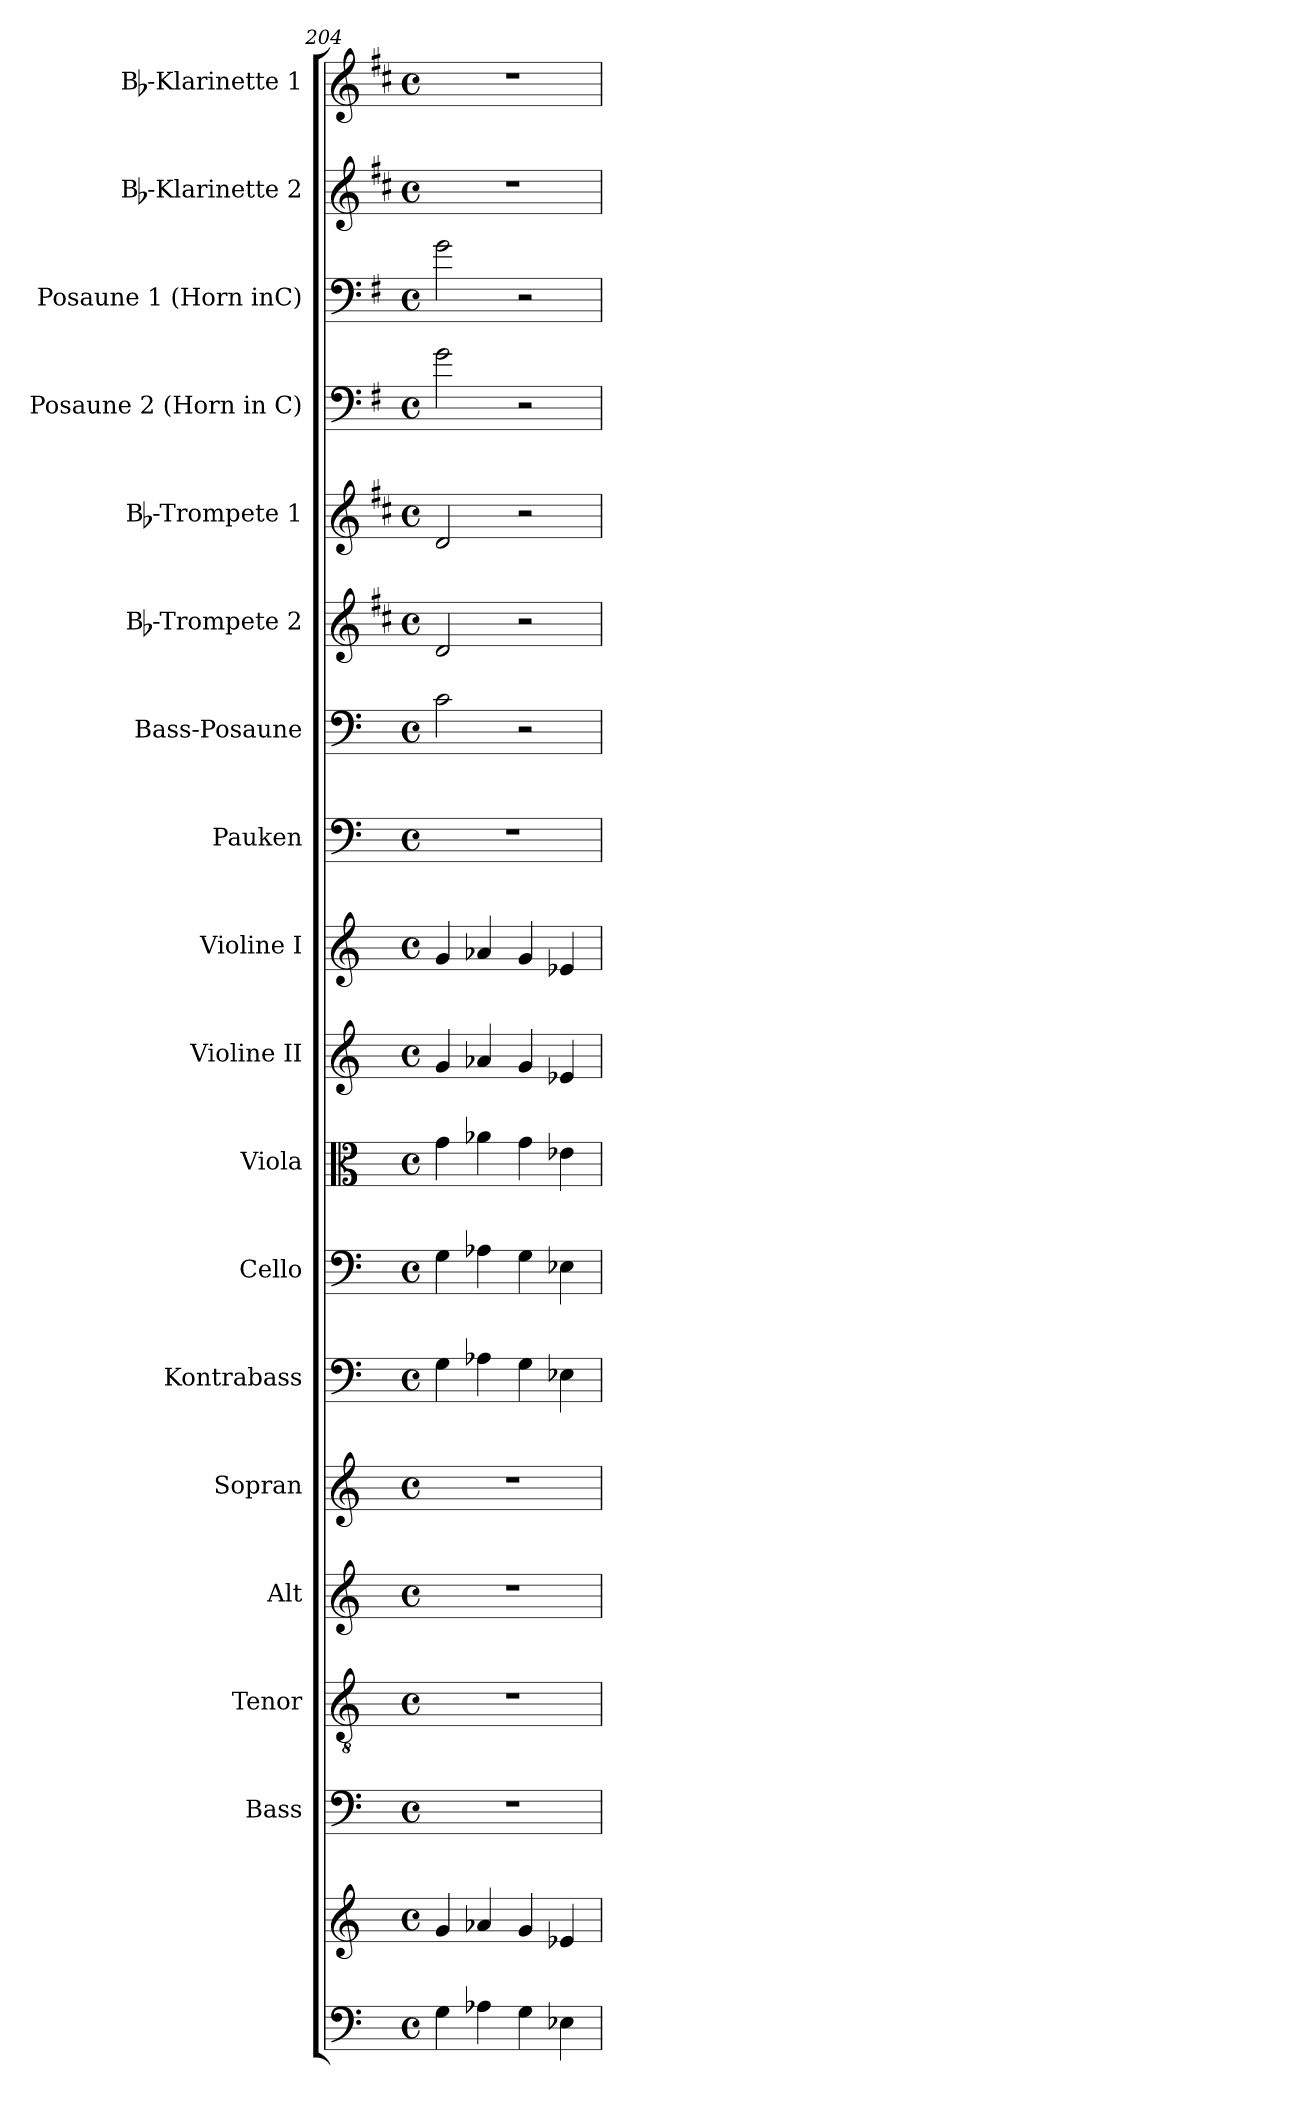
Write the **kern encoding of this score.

**kern	**kern	**kern	**kern	**kern	**kern	**kern	**kern	**kern	**kern	**kern	**kern	**kern	**kern	**kern	**kern	**kern	**kern	**kern
*part18	*part18	*part17	*part16	*part15	*part14	*part13	*part12	*part11	*part10	*part9	*part8	*part7	*part6	*part5	*part4	*part3	*part2	*part1
*staff19	*staff18	*staff17	*staff16	*staff15	*staff14	*staff13	*staff12	*staff11	*staff10	*staff9	*staff8	*staff7	*staff6	*staff5	*staff4	*staff3	*staff2	*staff1
*	*	*I"Bass	*I"Tenor	*I"Alt	*I"Sopran	*I"Kontrabass	*I"Cello	*I"Viola	*I"Violine II	*I"Violine I	*I"Pauken	*I"Bass-Posaune	*I"Bb-Trompete 2	*I"Bb-Trompete 1	*I"Posaune 2 (Horn in C)	*I"Posaune 1 (Horn inC)	*I"Bb-Klarinette 2	*I"Bb-Klarinette 1
*	*	*I'B.	*I'T.	*I'A.	*I'S.	*I'Kb.	*	*I'Vla.	*I'Vl. II	*I'Vl. I	*I'Pk.	*I'B-Pos.	*I'Bb Trp. 2	*I'Bb Trp. 1	*I'Pos. 2	*I'Pos. 1	*I'Bb Kl. 2	*I'Bb Kl. 1
*clefF4	*clefG2	*clefF4	*clefGv2	*clefG2	*clefG2	*clefF4	*clefF4	*clefC3	*clefG2	*clefG2	*clefF4	*clefF4	*clefG2	*clefG2	*clefF4	*clefF4	*clefG2	*clefG2
*	*	*	*	*	*	*ITrd7c12	*	*	*	*	*	*	*ITrd1c2	*ITrd1c2	*ITrd4c7	*ITrd4c7	*ITrd1c2	*ITrd1c2
*k[]	*k[]	*k[]	*k[]	*k[]	*k[]	*k[]	*k[]	*k[]	*k[]	*k[]	*k[]	*k[]	*k[]	*k[]	*k[]	*k[]	*k[]	*k[]
*C:	*C:	*C:	*C:	*C:	*C:	*C:	*C:	*C:	*C:	*C:	*C:	*C:	*C:	*C:	*C:	*C:	*C:	*C:
*M4/4	*M4/4	*M4/4	*M4/4	*M4/4	*M4/4	*M4/4	*M4/4	*M4/4	*M4/4	*M4/4	*M4/4	*M4/4	*M4/4	*M4/4	*M4/4	*M4/4	*M4/4	*M4/4
*met(c)	*met(c)	*met(c)	*met(c)	*met(c)	*met(c)	*met(c)	*met(c)	*met(c)	*met(c)	*met(c)	*met(c)	*met(c)	*met(c)	*met(c)	*met(c)	*met(c)	*met(c)	*met(c)
=204	=204	=204	=204	=204	=204	=204	=204	=204	=204	=204	=204	=204	=204	=204	=204	=204	=204	=204
4G\	4g/	1r	1r	1r	1r	4GG\	4G\	4g\	4g/	4g/	1r	2c\	2c/	2c/	2c\	2c\	1r	1r
4A-X\	4a-X/	.	.	.	.	4AA-X\	4A-X\	4a-X\	4a-X/	4a-X/	.	.	.	.	.	.	.	.
4G\	4g/	.	.	.	.	4GG\	4G\	4g\	4g/	4g/	.	2r	2r	2r	2r	2r	.	.
4E-X\	4e-X/	.	.	.	.	4EE-X\	4E-X\	4e-X\	4e-X/	4e-X/	.	.	.	.	.	.	.	.
=	=	=	=	=	=	=	=	=	=	=	=	=	=	=	=	=	=	=
*-	*-	*-	*-	*-	*-	*-	*-	*-	*-	*-	*-	*-	*-	*-	*-	*-	*-	*-
